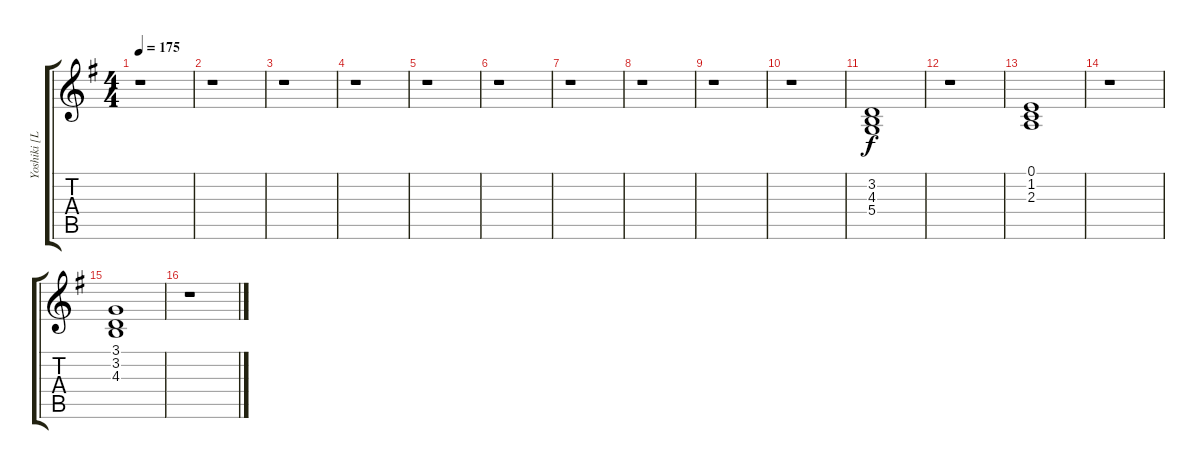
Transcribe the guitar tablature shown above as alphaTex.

\track ("Yoshiki [L]" "Yoshiki [L") {instrument acousticgrandpiano}
\staff {score tabs}
\tuning (E4 B3 G3 D3 A2 Db2) {hide}
\ts (4 4)
\tempo 175
\clef g2
\ks g
r.1{dy f} |
r.1 |
r.1 |
r.1 |
r.1 |
r.1 |
r.1 |
r.1 |
r.1 |
r.1 |
(3.2 4.3 5.4).1 |
r.1 |
(0.1 1.2 2.3).1 |
r.1 |
(3.1 3.2 4.3).1 |
r.1
